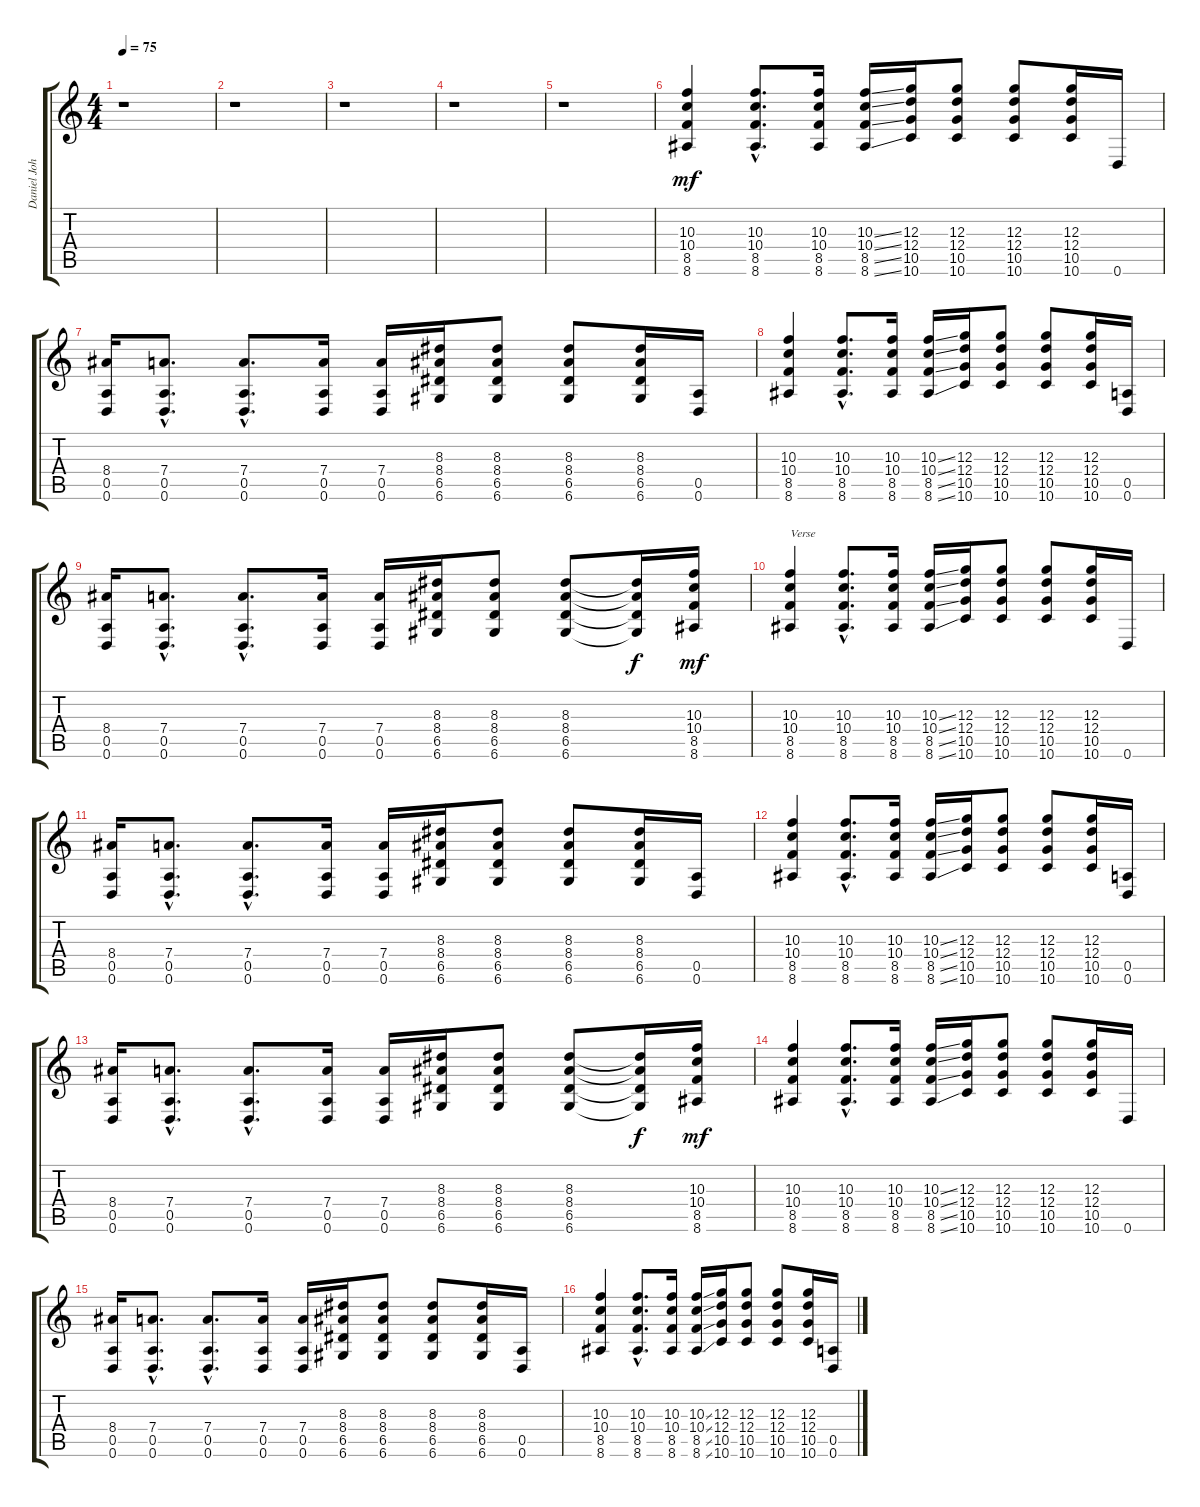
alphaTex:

\track ("Daniel Johns (Gtr2)" "Daniel Joh") {instrument distortionguitar}
\staff {score tabs}
\tuning (E4 B3 G3 D3 A2 D2) {hide}
\ts (4 4)
\tempo 75
\clef g2
\ks c
r.1{dy mf instrument distortionguitar} |
r.1 |
r.1 |
r.1 |
r.1 |
(10.3 10.4 8.5 8.6).4 (10.3{hac} 10.4{hac} 8.5{hac} 8.6{hac}).8{d} (10.3 10.4 8.5 8.6).16 (10.3{ss} 10.4{ss} 8.5{ss} 8.6{ss}).16 (12.3 12.4 10.5 10.6).16 (12.3 12.4 10.5 10.6).8 (12.3 12.4 10.5 10.6).8 (12.3 12.4 10.5 10.6).16 0.6.16 |
(8.4 0.5 0.6).16 (7.4{hac} 0.5{hac} 0.6{hac}).8{d} (7.4{hac} 0.5{hac} 0.6{hac}).8{d} (7.4 0.5 0.6).16 (7.4 0.5 0.6).16 (8.3 8.4 6.5 6.6).16 (8.3 8.4 6.5 6.6).8 (8.3 8.4 6.5 6.6).8 (8.3 8.4 6.5 6.6).16 (0.5 0.6).16 |
(10.3 10.4 8.5 8.6).4 (10.3{hac} 10.4{hac} 8.5{hac} 8.6{hac}).8{d} (10.3 10.4 8.5 8.6).16 (10.3{ss} 10.4{ss} 8.5{ss} 8.6{ss}).16 (12.3 12.4 10.5 10.6).16 (12.3 12.4 10.5 10.6).8 (12.3 12.4 10.5 10.6).8 (12.3 12.4 10.5 10.6).16 (0.5 0.6).16 |
(8.4 0.5 0.6).16 (7.4{hac} 0.5{hac} 0.6{hac}).8{d} (7.4{hac} 0.5{hac} 0.6{hac}).8{d} (7.4 0.5 0.6).16 (7.4 0.5 0.6).16 (8.3 8.4 6.5 6.6).16 (8.3 8.4 6.5 6.6).8 (8.3 8.4 6.5 6.6).8 (8.3{t} 8.4{t} 6.5{t} 6.6{t}).16{dy f} (10.3 10.4 8.5 8.6).16{dy mf} |
(10.3 10.4 8.5 8.6).4{txt "Verse"} (10.3{hac} 10.4{hac} 8.5{hac} 8.6{hac}).8{d} (10.3 10.4 8.5 8.6).16 (10.3{ss} 10.4{ss} 8.5{ss} 8.6{ss}).16 (12.3 12.4 10.5 10.6).16 (12.3 12.4 10.5 10.6).8 (12.3 12.4 10.5 10.6).8 (12.3 12.4 10.5 10.6).16 0.6.16 |
(8.4 0.5 0.6).16 (7.4{hac} 0.5{hac} 0.6{hac}).8{d} (7.4{hac} 0.5{hac} 0.6{hac}).8{d} (7.4 0.5 0.6).16 (7.4 0.5 0.6).16 (8.3 8.4 6.5 6.6).16 (8.3 8.4 6.5 6.6).8 (8.3 8.4 6.5 6.6).8 (8.3 8.4 6.5 6.6).16 (0.5 0.6).16 |
(10.3 10.4 8.5 8.6).4 (10.3{hac} 10.4{hac} 8.5{hac} 8.6{hac}).8{d} (10.3 10.4 8.5 8.6).16 (10.3{ss} 10.4{ss} 8.5{ss} 8.6{ss}).16 (12.3 12.4 10.5 10.6).16 (12.3 12.4 10.5 10.6).8 (12.3 12.4 10.5 10.6).8 (12.3 12.4 10.5 10.6).16 (0.5 0.6).16 |
(8.4 0.5 0.6).16 (7.4{hac} 0.5{hac} 0.6{hac}).8{d} (7.4{hac} 0.5{hac} 0.6{hac}).8{d} (7.4 0.5 0.6).16 (7.4 0.5 0.6).16 (8.3 8.4 6.5 6.6).16 (8.3 8.4 6.5 6.6).8 (8.3 8.4 6.5 6.6).8 (8.3{t} 8.4{t} 6.5{t} 6.6{t}).16{dy f} (10.3 10.4 8.5 8.6).16{dy mf} |
(10.3 10.4 8.5 8.6).4 (10.3{hac} 10.4{hac} 8.5{hac} 8.6{hac}).8{d} (10.3 10.4 8.5 8.6).16 (10.3{ss} 10.4{ss} 8.5{ss} 8.6{ss}).16 (12.3 12.4 10.5 10.6).16 (12.3 12.4 10.5 10.6).8 (12.3 12.4 10.5 10.6).8 (12.3 12.4 10.5 10.6).16 0.6.16 |
(8.4 0.5 0.6).16 (7.4{hac} 0.5{hac} 0.6{hac}).8{d} (7.4{hac} 0.5{hac} 0.6{hac}).8{d} (7.4 0.5 0.6).16 (7.4 0.5 0.6).16 (8.3 8.4 6.5 6.6).16 (8.3 8.4 6.5 6.6).8 (8.3 8.4 6.5 6.6).8 (8.3 8.4 6.5 6.6).16 (0.5 0.6).16 |
(10.3 10.4 8.5 8.6).4 (10.3{hac} 10.4{hac} 8.5{hac} 8.6{hac}).8{d} (10.3 10.4 8.5 8.6).16 (10.3{ss} 10.4{ss} 8.5{ss} 8.6{ss}).16 (12.3 12.4 10.5 10.6).16 (12.3 12.4 10.5 10.6).8 (12.3 12.4 10.5 10.6).8 (12.3 12.4 10.5 10.6).16 (0.5 0.6).16
